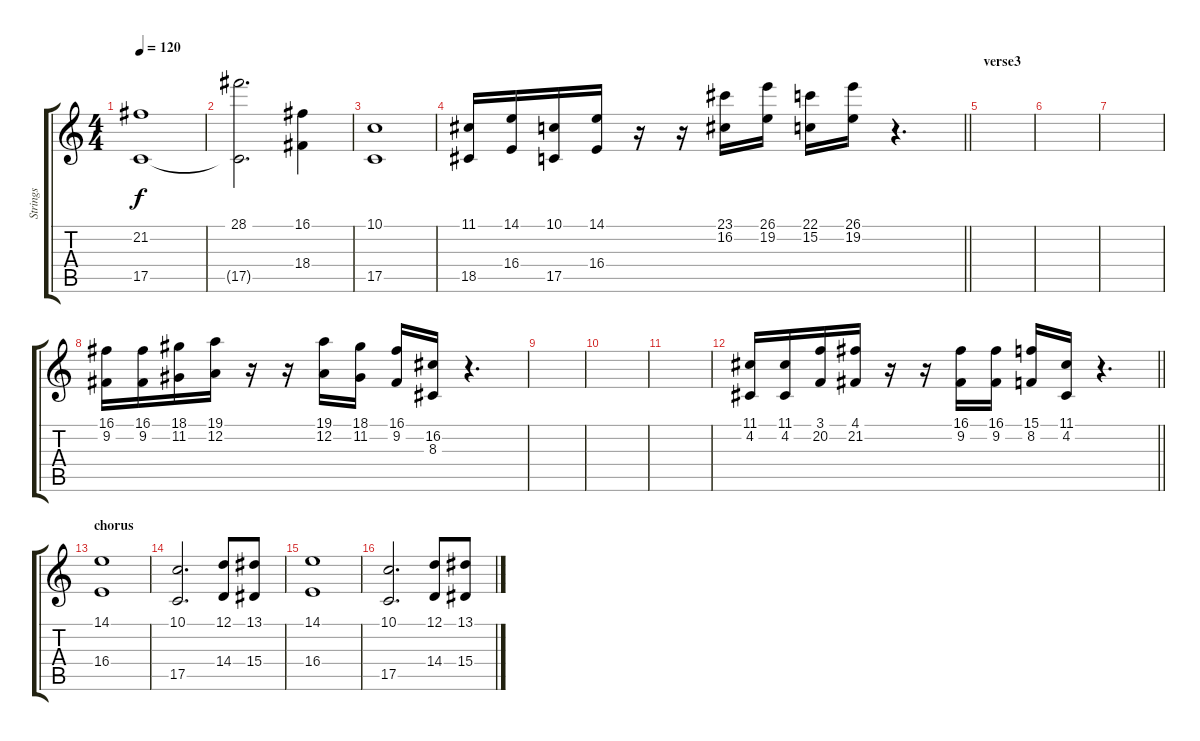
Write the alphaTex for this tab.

\track ("Strings" "Strings") {instrument stringensemble1}
\staff {score tabs}
\tuning (D4 A3 F3 C3 G2 C2) {hide}
\ts (4 4)
\tempo 120
\clef g2
\ks c
(21.2{t} 17.5).1{dy f} |
(28.1{t} 17.5{t}).2{d} (16.1 18.4).4 |
(10.1 17.5).1 |
\barLineRight lightlight
(11.1 18.5).16 (14.1 16.4).16 (10.1 17.5).16 (14.1 16.4).16 r.16 r.16 (23.1 16.2).16 (26.1 19.2).16 (22.1 15.2).16 (26.1 19.2).16 r.4{d} |
\section ("" "verse3")
|
|
|
(16.1 9.2).16 (16.1 9.2).16 (18.1 11.2).16 (19.1 12.2).16 r.16 r.16 (19.1 12.2).16 (18.1 11.2).16 (16.1 9.2).16 (16.2 8.3).16 r.4{d} |
|
|
|
\barLineRight lightlight
(11.1 4.2).16 (11.1 4.2).16 (3.1 20.2).16 (4.1 21.2).16 r.16 r.16 (16.1 9.2).16 (16.1 9.2).16 (15.1 8.2).16 (11.1 4.2).16 r.4{d} |
\section ("" "chorus")
(14.1 16.4).1 |
(10.1 17.5).2{d} (12.1 14.4).8 (13.1 15.4).8 |
(14.1 16.4).1 |
(10.1 17.5).2{d} (12.1 14.4).8 (13.1 15.4).8
